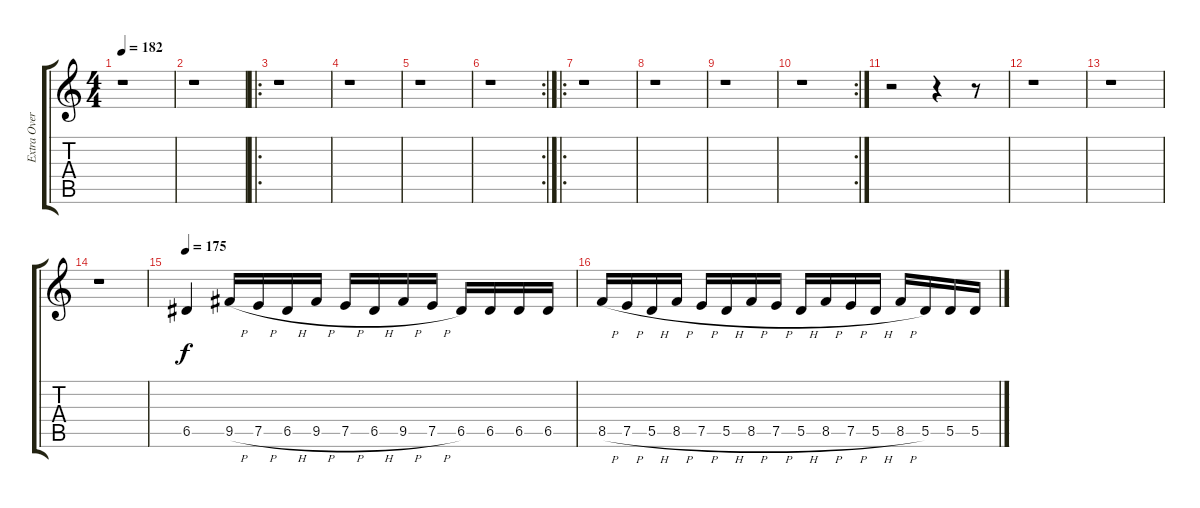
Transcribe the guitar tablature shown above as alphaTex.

\track ("Extra Overdrive" "Extra Over") {instrument electricguitarclean}
\staff {score tabs}
\tuning (E4 B3 G3 D3 A2 E2) {hide}
\ts (4 4)
\tempo 182
\clef g2
\ks c
r.1{dy f} |
r.1 |
\ro
r.1 |
r.1 |
r.1 |
\rc 2
r.1 |
\ro
r.1 |
r.1 |
r.1 |
\rc 2
r.1 |
r.2 r.4 r.8 |
r.1 |
r.1 |
r.1 |
\tempo 175
6.5.4 9.5{h}.16 7.5{h}.16 6.5{h}.16 9.5{h}.16 7.5{h}.16 6.5{h}.16 9.5{h}.16 7.5{h}.16 6.5.16 6.5.16 6.5.16 6.5.16 |
8.5{h}.16 7.5{h}.16 5.5{h}.16 8.5{h}.16 7.5{h}.16 5.5{h}.16 8.5{h}.16 7.5{h}.16 5.5{h}.16 8.5{h}.16 7.5{h}.16 5.5{h}.16 8.5{h}.16 5.5.16 5.5.16 5.5.16
